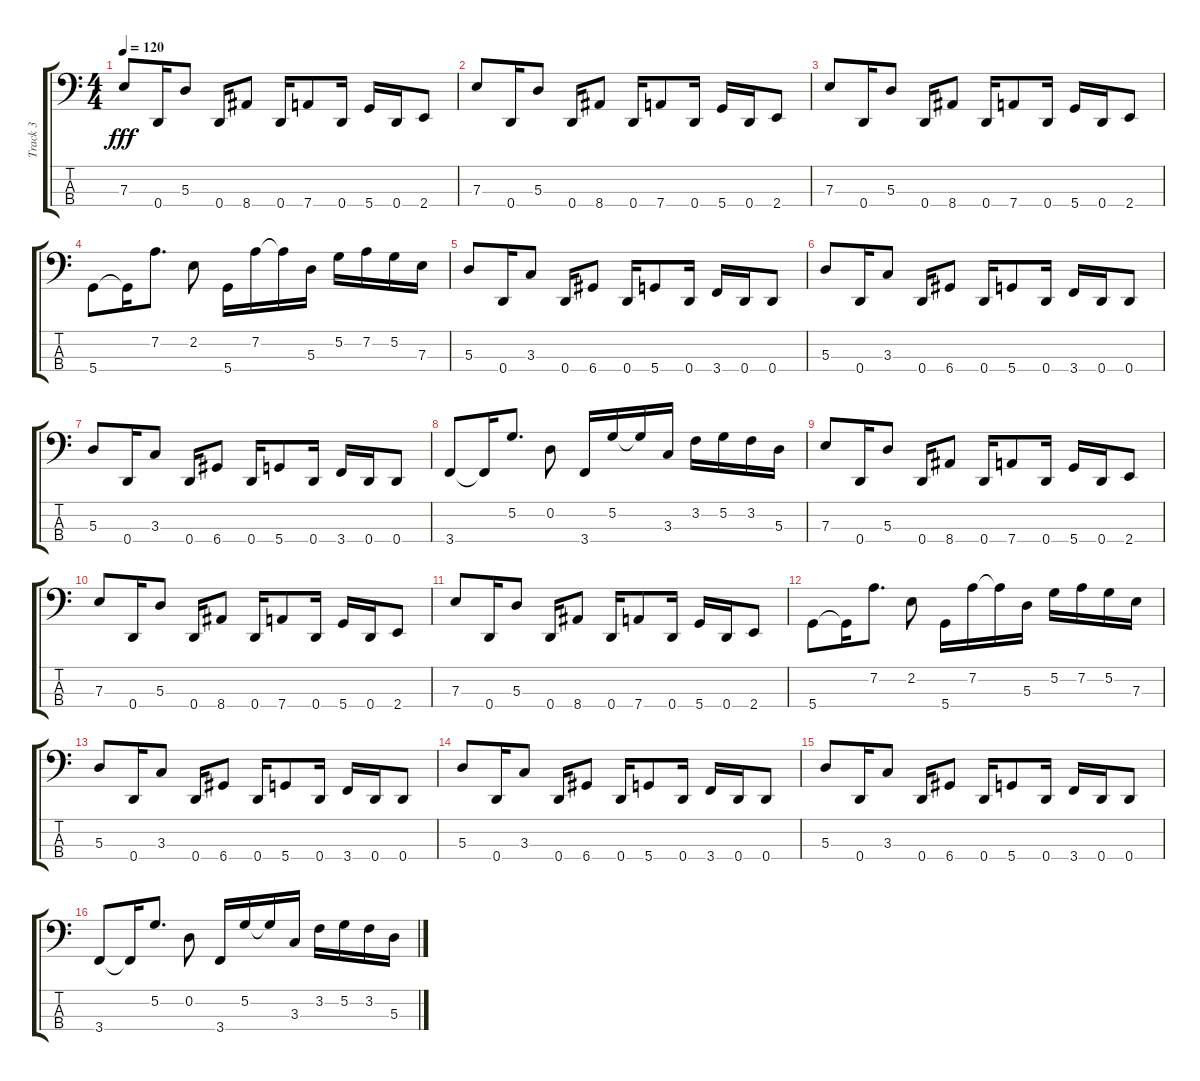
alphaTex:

\track ("Track 3" "Track 3") {instrument electricbasspick}
\staff {score tabs}
\tuning (G2 D2 A1 D1) {hide}
\ts (4 4)
\tempo 120
\clef f4
\ks c
7.3.8{dy fff} 0.4.16 5.3.8 0.4.16 8.4.8 0.4.16 7.4.8 0.4.16 5.4.16 0.4.16 2.4.8 |
7.3.8 0.4.16 5.3.8 0.4.16 8.4.8 0.4.16 7.4.8 0.4.16 5.4.16 0.4.16 2.4.8 |
7.3.8 0.4.16 5.3.8 0.4.16 8.4.8 0.4.16 7.4.8 0.4.16 5.4.16 0.4.16 2.4.8 |
5.4.8 5.4{t}.16 7.2.8{d} 2.2.8 5.4.16 7.2.16 7.2{t}.16 5.3.16 5.2.16 7.2.16 5.2.16 7.3.16 |
5.3.8 0.4.16 3.3.8 0.4.16 6.4.8 0.4.16 5.4.8 0.4.16 3.4.16 0.4.16 0.4.8 |
5.3.8 0.4.16 3.3.8 0.4.16 6.4.8 0.4.16 5.4.8 0.4.16 3.4.16 0.4.16 0.4.8 |
5.3.8 0.4.16 3.3.8 0.4.16 6.4.8 0.4.16 5.4.8 0.4.16 3.4.16 0.4.16 0.4.8 |
3.4.8 3.4{t}.16 5.2.8{d} 0.2.8 3.4.16 5.2.16 5.2{t}.16 3.3.16 3.2.16 5.2.16 3.2.16 5.3.16 |
7.3.8 0.4.16 5.3.8 0.4.16 8.4.8 0.4.16 7.4.8 0.4.16 5.4.16 0.4.16 2.4.8 |
7.3.8 0.4.16 5.3.8 0.4.16 8.4.8 0.4.16 7.4.8 0.4.16 5.4.16 0.4.16 2.4.8 |
7.3.8 0.4.16 5.3.8 0.4.16 8.4.8 0.4.16 7.4.8 0.4.16 5.4.16 0.4.16 2.4.8 |
5.4.8 5.4{t}.16 7.2.8{d} 2.2.8 5.4.16 7.2.16 7.2{t}.16 5.3.16 5.2.16 7.2.16 5.2.16 7.3.16 |
5.3.8 0.4.16 3.3.8 0.4.16 6.4.8 0.4.16 5.4.8 0.4.16 3.4.16 0.4.16 0.4.8 |
5.3.8 0.4.16 3.3.8 0.4.16 6.4.8 0.4.16 5.4.8 0.4.16 3.4.16 0.4.16 0.4.8 |
5.3.8 0.4.16 3.3.8 0.4.16 6.4.8 0.4.16 5.4.8 0.4.16 3.4.16 0.4.16 0.4.8 |
3.4.8 3.4{t}.16 5.2.8{d} 0.2.8 3.4.16 5.2.16 5.2{t}.16 3.3.16 3.2.16 5.2.16 3.2.16 5.3.16
